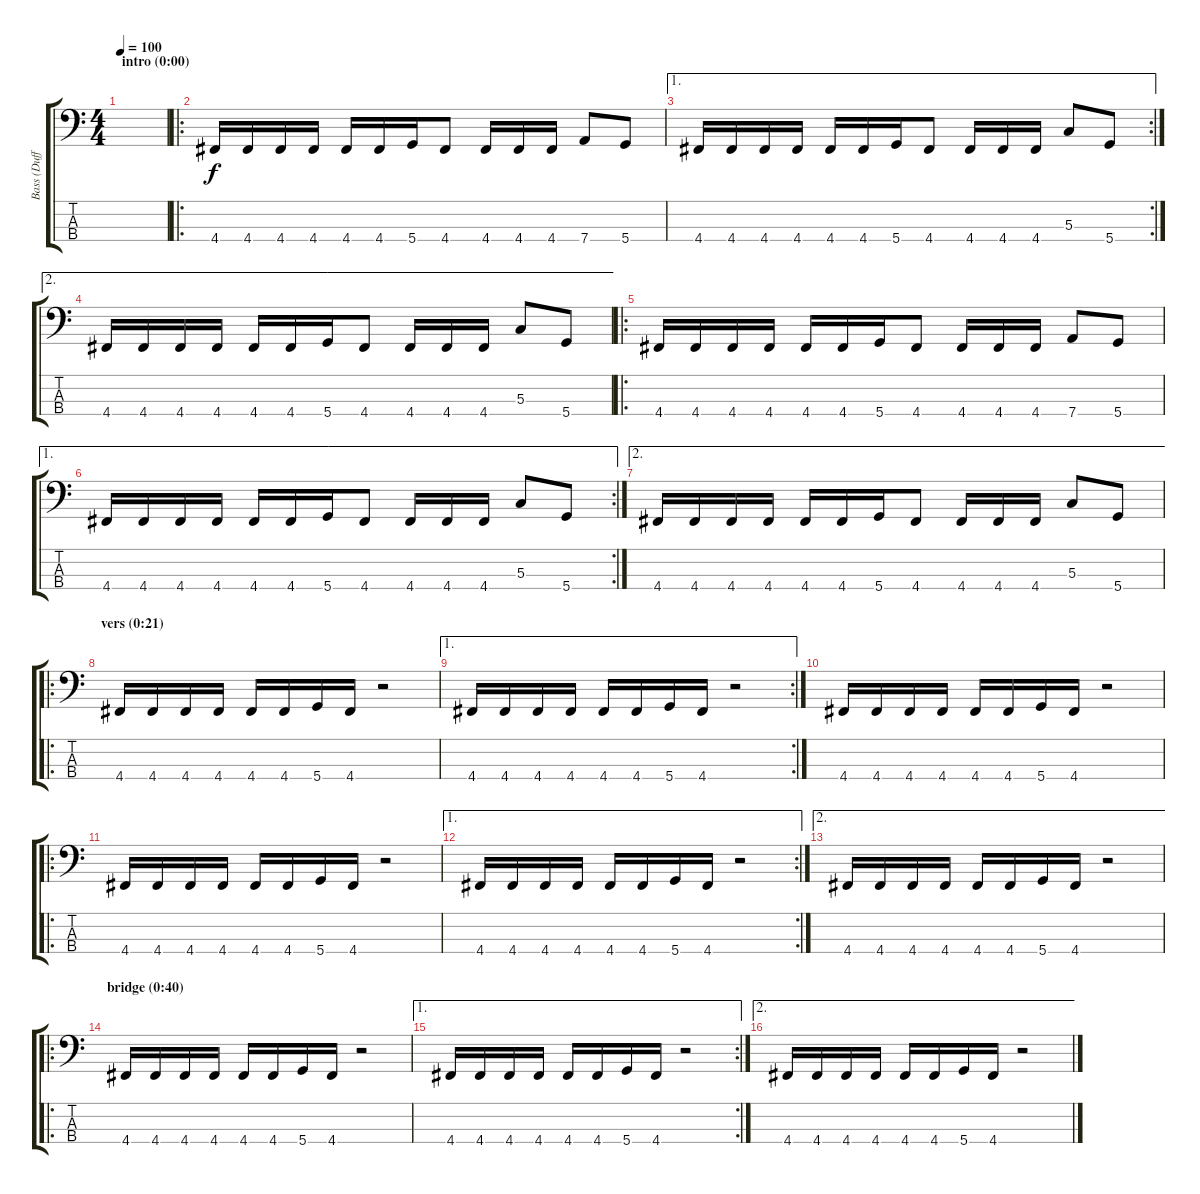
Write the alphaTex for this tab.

\track ("Bass (Duff)" "Bass (Duff") {instrument electricbasspick}
\staff {score tabs}
\tuning (F2 C2 G1 D1) {hide}
\ts (4 4)
\section ("" "intro (0:00)")
\tempo 100
\clef f4
\ks c
|
\ro
4.4.16 4.4.16 4.4.16 4.4.16 4.4.16 4.4.16 5.4.16 4.4.8 4.4.16 4.4.16 4.4.16 7.4.8 5.4.8 |
\ae 1
\rc 2
4.4.16 4.4.16 4.4.16 4.4.16 4.4.16 4.4.16 5.4.16 4.4.8 4.4.16 4.4.16 4.4.16 5.3.8 5.4.8 |
\ae 2
4.4.16 4.4.16 4.4.16 4.4.16 4.4.16 4.4.16 5.4.16 4.4.8 4.4.16 4.4.16 4.4.16 5.3.8 5.4.8 |
\ro
4.4.16 4.4.16 4.4.16 4.4.16 4.4.16 4.4.16 5.4.16 4.4.8 4.4.16 4.4.16 4.4.16 7.4.8 5.4.8 |
\ae 1
\rc 2
4.4.16 4.4.16 4.4.16 4.4.16 4.4.16 4.4.16 5.4.16 4.4.8 4.4.16 4.4.16 4.4.16 5.3.8 5.4.8 |
\ae 2
4.4.16 4.4.16 4.4.16 4.4.16 4.4.16 4.4.16 5.4.16 4.4.8 4.4.16 4.4.16 4.4.16 5.3.8 5.4.8 |
\ro
\section ("" "vers (0:21)")
4.4.16 4.4.16 4.4.16 4.4.16 4.4.16 4.4.16 5.4.16 4.4.16 r.2 |
\ae 1
\rc 2
4.4.16 4.4.16 4.4.16 4.4.16 4.4.16 4.4.16 5.4.16 4.4.16 r.2 |
4.4.16 4.4.16 4.4.16 4.4.16 4.4.16 4.4.16 5.4.16 4.4.16 r.2 |
\ro
4.4.16 4.4.16 4.4.16 4.4.16 4.4.16 4.4.16 5.4.16 4.4.16 r.2 |
\ae 1
\rc 2
4.4.16 4.4.16 4.4.16 4.4.16 4.4.16 4.4.16 5.4.16 4.4.16 r.2 |
\ae 2
4.4.16 4.4.16 4.4.16 4.4.16 4.4.16 4.4.16 5.4.16 4.4.16 r.2 |
\ro
\section ("" "bridge (0:40)")
4.4.16 4.4.16 4.4.16 4.4.16 4.4.16 4.4.16 5.4.16 4.4.16 r.2 |
\ae 1
\rc 2
4.4.16 4.4.16 4.4.16 4.4.16 4.4.16 4.4.16 5.4.16 4.4.16 r.2 |
\ae 2
4.4.16 4.4.16 4.4.16 4.4.16 4.4.16 4.4.16 5.4.16 4.4.16 r.2
